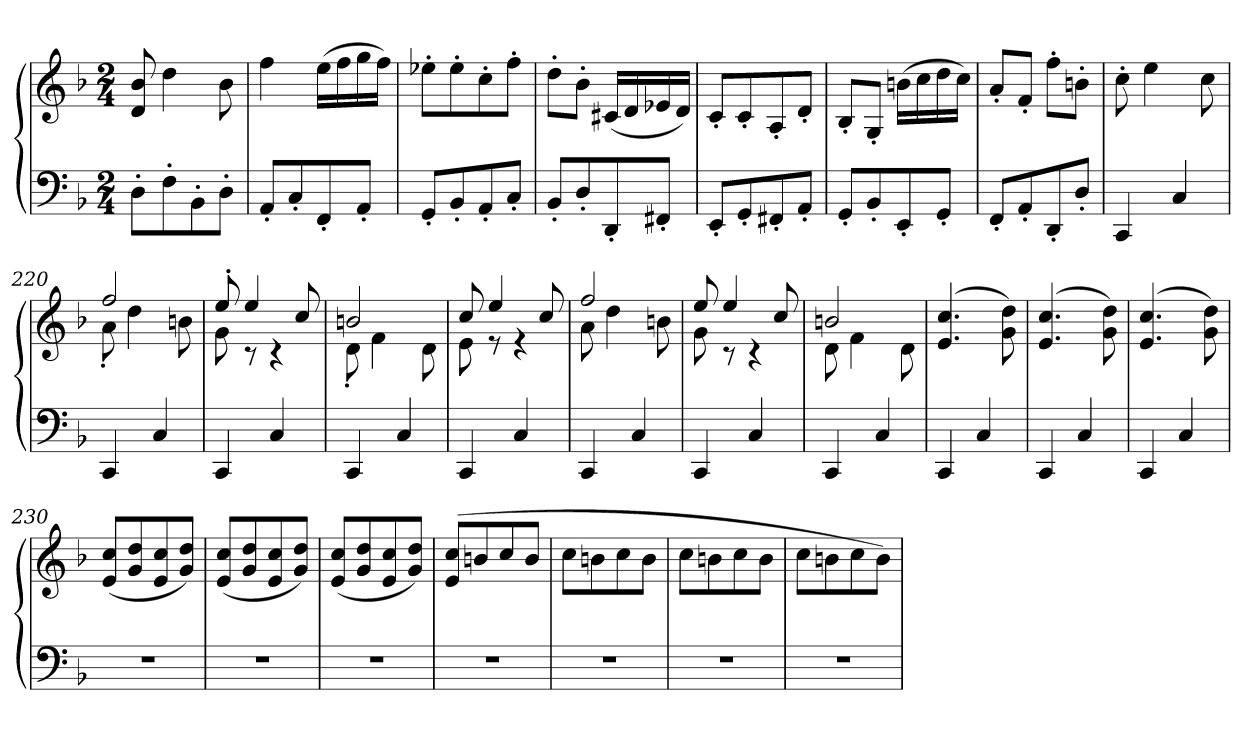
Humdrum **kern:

**kern	**kern
*part1	*part1
*staff2	*staff1
*clefF4	*clefG2
*k[b-]	*k[b-]
*F:	*F:
*M2/4	*M2/4
=	=
8D'L	8d 8b-
8F'	4dd
8BB-'	.
8D'J	8b-
=213	=213
8AA'L	4ff
8C'	.
8FF'	(16eeLL
.	16ff
8AA'J	16gg
.	16ffJJ)
=214	=214
8GG'L	8ee-X'L
8BB-'	8ee-'
8AA'	8cc'
8C'J	8ff'J
=215	=215
8BB-'L	8dd'L
8D'	8b-'J
8DD'	(16c#XLL
.	16d
8FF#X'J	16e-X
.	16dJJ)
=216	=216
8EE'L	8c'L
8GG'	8c'
8FF#X'	8A'
8AA'J	8d'J
=217	=217
8GG'L	8B-'L
8BB-'	8G'J
8EE'	(16bnLL
.	16cc
8GG'J	16dd
.	16ccJJ)
=218	=218
8FF'L	8a'L
8AA'	8f'J
8DD'	8ff'L
8D'J	8bn'J
=219	=219
4CC	8cc'
.	4ee
4C	.
.	8cc
=220	=220
*	*^
4CC	2ff	8a'
.	.	4dd
4C	.	.
.	.	8bn
=221	=221	=221
4CC	8ee'	8g
.	4ee	8r
4C	.	4r
.	8cc	.
=222	=222	=222
4CC	2bn	8d'
.	.	4f
4C	.	.
.	.	8d
=223	=223	=223
4CC	8cc	8e
.	4ee	8r
4C	.	4r
.	8cc	.
=224	=224	=224
4CC	2ff	8a
.	.	4dd
4C	.	.
.	.	8bn
=225	=225	=225
4CC	8ee	8g
.	4ee	8r
4C	.	4r
.	8cc	.
=226	=226	=226
4CC	2bn	8d
.	.	4f
4C	.	.
.	.	8d
*	*v	*v
=227	=227
4CC	(4.e 4.cc
4C	.
.	8g 8dd)
=228	=228
4CC	(4.e 4.cc
4C	.
.	8g 8dd)
=229	=229
4CC	(4.e 4.cc
4C	.
.	8g 8dd)
=230	=230
2r	(8e 8ccL
.	8g 8dd
.	8e 8cc
.	8g 8ddJ)
=231	=231
2r	(8e 8ccL
.	8g 8dd
.	8e 8cc
.	8g 8ddJ)
=232	=232
2r	(8e 8ccL
.	8g 8dd
.	8e 8cc
.	8g 8ddJ)
=233	=233
2r	(8e 8ccL
.	8bn
.	8cc
.	8bJ
=234	=234
2r	8ccL
.	8bn
.	8cc
.	8bJ
=235	=235
2r	8ccL
.	8bn
.	8cc
.	8bJ
=236	=236
2r	8ccL
.	8bn
.	8cc
.	8bJ)
=	=
*-	*-
